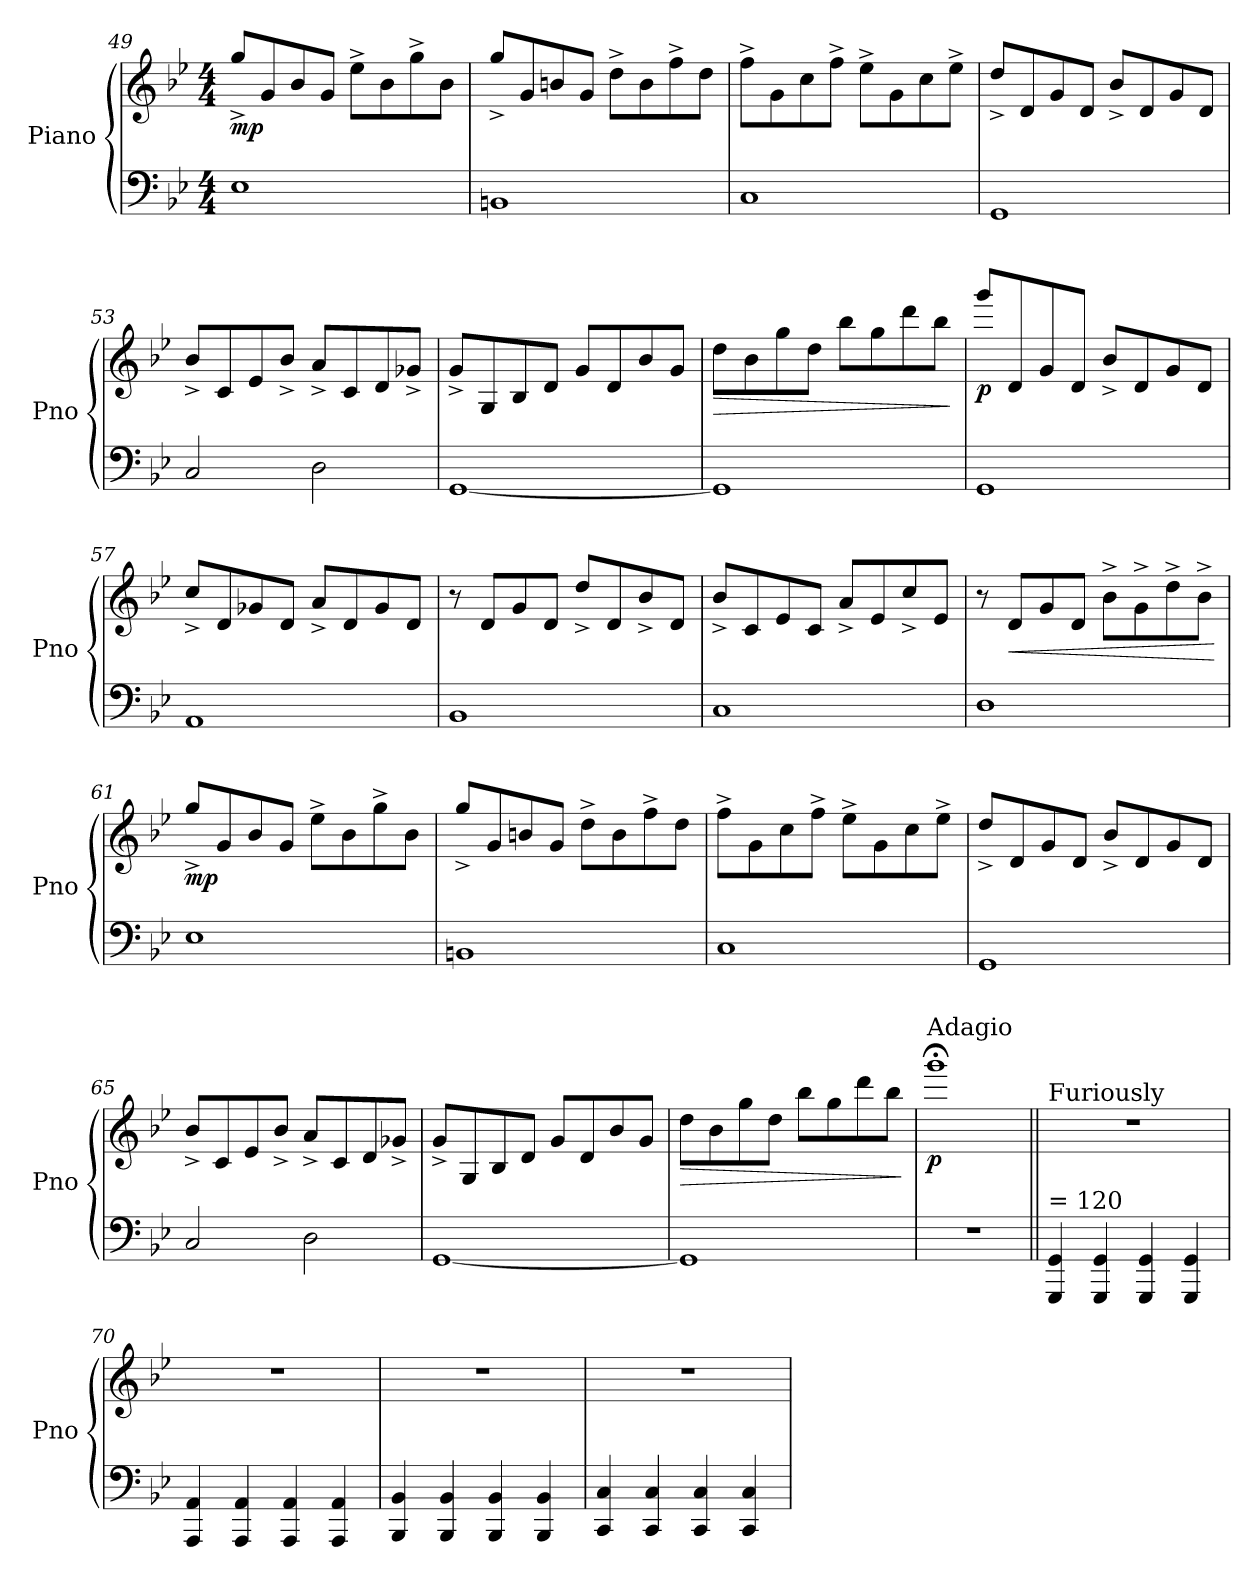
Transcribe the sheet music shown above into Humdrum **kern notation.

**kern	**kern	**dynam
*part1	*part1	*part1
*staff2	*staff1	*staff1/2
*I"Piano	*	*
*I'Pno	*	*
*clefF4	*clefG2	*
*k[b-e-]	*k[b-e-]	*
*B-:	*B-:	*
*M4/4	*M4/4	*
=49	=49	=49
!	!	!LO:DY:b
1E-	8gg^/L	mp
.	8g/	.
.	8b-/	.
.	8g/J	.
.	8ee-^\L	.
.	8b-\	.
.	8gg^\	.
.	8b-\J	.
!!LO:LB:g=z
=50	=50	=50
1BBn	8gg^/L	.
.	8g/	.
.	8bn/	.
.	8g/J	.
.	8dd^\L	.
.	8b\	.
.	8ff^\	.
.	8dd\J	.
=51	=51	=51
1C	8ff^\L	.
.	8g\	.
.	8cc\	.
.	8ff^\J	.
.	8ee-^\L	.
.	8g\	.
.	8cc\	.
.	8ee-^\J	.
=52	=52	=52
1GG	8dd^/L	.
.	8d/	.
.	8g/	.
.	8d/J	.
.	8b-^/L	.
.	8d/	.
.	8g/	.
.	8d/J	.
=53	=53	=53
2C/	8b-^/L	.
.	8c/	.
.	8e-/	.
.	8b-^/J	.
2D\	8a^/L	.
.	8c/	.
.	8d/	.
.	8g-X^/J	.
=54	=54	=54
[1GG	8g^/L	.
.	8G/	.
.	8B-/	.
.	8d/J	.
.	8g/L	.
.	8d/	.
.	8b-/	.
.	8g/J	.
!!LO:LB:g=z
=55	=55	=55
!	!	!LO:HP:b
1GG]	8dd\L	>
.	8b-\	.
.	8gg\	.
.	8dd\J	.
.	8bb-\L	.
.	8gg\	.
.	8ddd\	.
.	8bb-\J	.
.	.	]
=56	=56	=56
!	!	!LO:DY:b
1GG	8ggg/L	p
.	8d/	.
.	8g/	.
.	8d/J	.
.	8b-^/L	.
.	8d/	.
.	8g/	.
.	8d/J	.
=57	=57	=57
1AA	8cc^/L	.
.	8d/	.
.	8g-X/	.
.	8d/J	.
.	8a^/L	.
.	8d/	.
.	8g-/	.
.	8d/J	.
=58	=58	=58
1BB-	8r	.
.	8d/L	.
.	8g/	.
.	8d/J	.
.	8dd^/L	.
.	8d/	.
.	8b-^/	.
.	8d/J	.
=59	=59	=59
1C	8b-^/L	.
.	8c/	.
.	8e-/	.
.	8c/J	.
.	8a^/L	.
.	8e-/	.
.	8cc^/	.
.	8e-/J	.
!!LO:PB:g=z
=60	=60	=60
1D	8r	.
!	!	!LO:HP:b
.	8d/L	<
.	8g/	.
.	8d/J	.
.	8b-^\L	.
.	8g^\	.
.	8dd^\	.
.	8b-^\J	.
.	.	[
=61	=61	=61
!	!	!LO:DY:b
1E-	8gg^/L	mp
.	8g/	.
.	8b-/	.
.	8g/J	.
.	8ee-^\L	.
.	8b-\	.
.	8gg^\	.
.	8b-\J	.
=62	=62	=62
1BBn	8gg^/L	.
.	8g/	.
.	8bn/	.
.	8g/J	.
.	8dd^\L	.
.	8b\	.
.	8ff^\	.
.	8dd\J	.
=63	=63	=63
1C	8ff^\L	.
.	8g\	.
.	8cc\	.
.	8ff^\J	.
.	8ee-^\L	.
.	8g\	.
.	8cc\	.
.	8ee-^\J	.
=64	=64	=64
1GG	8dd^/L	.
.	8d/	.
.	8g/	.
.	8d/J	.
.	8b-^/L	.
.	8d/	.
.	8g/	.
.	8d/J	.
!!LO:LB:g=z
=65	=65	=65
2C/	8b-^/L	.
.	8c/	.
.	8e-/	.
.	8b-^/J	.
2D\	8a^/L	.
.	8c/	.
.	8d/	.
.	8g-X^/J	.
=66	=66	=66
[1GG	8g^/L	.
.	8G/	.
.	8B-/	.
.	8d/J	.
.	8g/L	.
.	8d/	.
.	8b-/	.
.	8g/J	.
=67	=67	=67
!	!	!LO:HP:b
1GG]	8dd\L	>
.	8b-\	.
.	8gg\	.
.	8dd\J	.
.	8bb-\L	.
.	8gg\	.
.	8ddd\	.
.	8bb-\J	.
.	.	]
=68	=68	=68
!	!LO:TX:a:t=Adagio	!
!	!	!LO:DY:b
1r	1ggg;<	p
!!LO:LB:g=z
=69||	=69||	=69||
!	!LO:TX:a:t=Furiously	!
!LO:TX:a:t== 120	!	!
4GGG/ 4GG/	1r	.
4GGG/ 4GG/	.	.
4GGG/ 4GG/	.	.
4GGG/ 4GG/	.	.
=70	=70	=70
4AAA/ 4AA/	1r	.
4AAA/ 4AA/	.	.
4AAA/ 4AA/	.	.
4AAA/ 4AA/	.	.
=71	=71	=71
4BBB-/ 4BB-/	1r	.
4BBB-/ 4BB-/	.	.
4BBB-/ 4BB-/	.	.
4BBB-/ 4BB-/	.	.
=72	=72	=72
4CC/ 4C/	1r	.
4CC/ 4C/	.	.
4CC/ 4C/	.	.
4CC/ 4C/	.	.
=	=	=
*-	*-	*-
